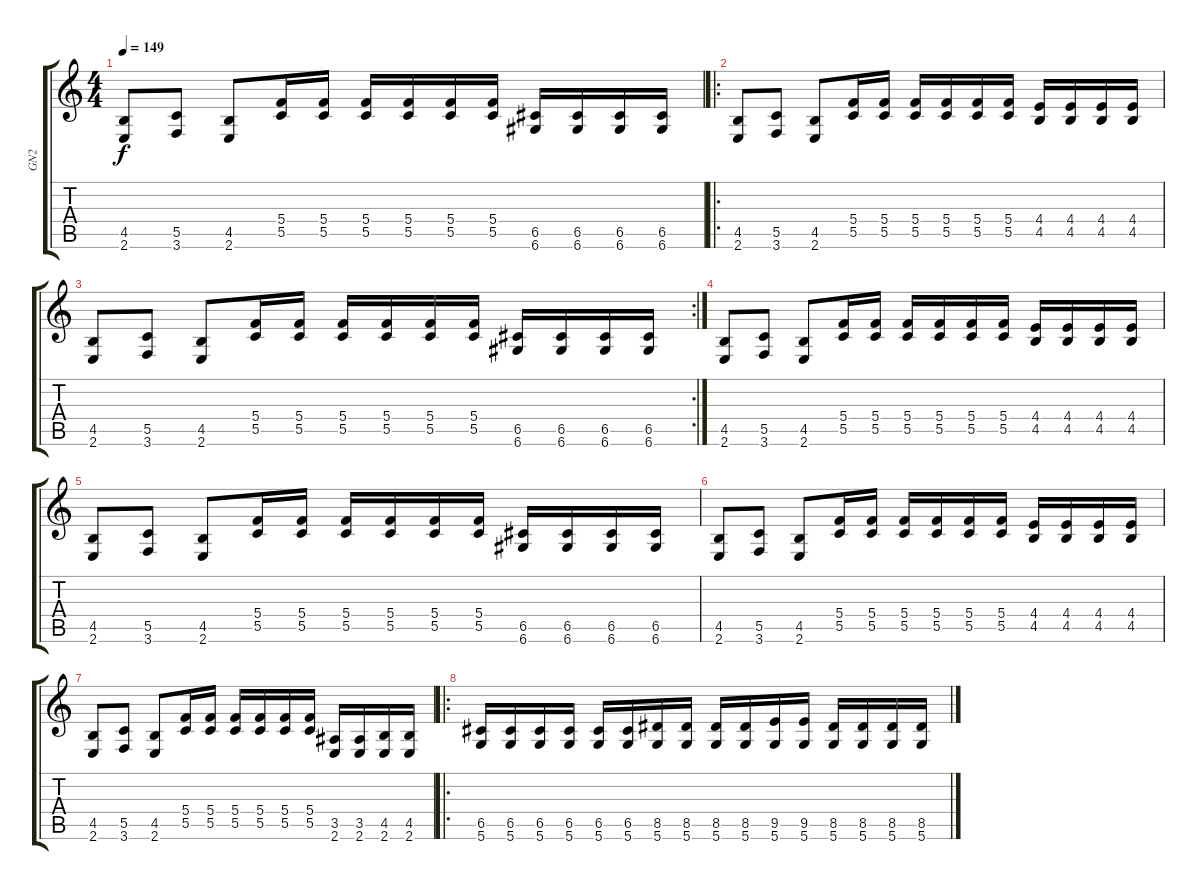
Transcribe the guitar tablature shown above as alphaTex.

\track ("GN2" "GN2") {instrument overdrivenguitar}
\staff {score tabs}
\tuning (D4 A3 F3 C3 G2 D2) {hide}
\ts (4 4)
\tempo 149
\clef g2
\ks c
(4.5 2.6).8{dy f} (5.5 3.6).8 (4.5 2.6).8 (5.4 5.5).16 (5.4 5.5).16 (5.4 5.5).16 (5.4 5.5).16 (5.4 5.5).16 (5.4 5.5).16 (6.5 6.6).16 (6.5 6.6).16 (6.5 6.6).16 (6.5 6.6).16 |
\ro
(4.5 2.6).8 (5.5 3.6).8 (4.5 2.6).8 (5.4 5.5).16 (5.4 5.5).16 (5.4 5.5).16 (5.4 5.5).16 (5.4 5.5).16 (5.4 5.5).16 (4.4 4.5).16 (4.4 4.5).16 (4.4 4.5).16 (4.4 4.5).16 |
\rc 2
(4.5 2.6).8 (5.5 3.6).8 (4.5 2.6).8 (5.4 5.5).16 (5.4 5.5).16 (5.4 5.5).16 (5.4 5.5).16 (5.4 5.5).16 (5.4 5.5).16 (6.5 6.6).16 (6.5 6.6).16 (6.5 6.6).16 (6.5 6.6).16 |
(4.5 2.6).8 (5.5 3.6).8 (4.5 2.6).8 (5.4 5.5).16 (5.4 5.5).16 (5.4 5.5).16 (5.4 5.5).16 (5.4 5.5).16 (5.4 5.5).16 (4.4 4.5).16 (4.4 4.5).16 (4.4 4.5).16 (4.4 4.5).16 |
(4.5 2.6).8 (5.5 3.6).8 (4.5 2.6).8 (5.4 5.5).16 (5.4 5.5).16 (5.4 5.5).16 (5.4 5.5).16 (5.4 5.5).16 (5.4 5.5).16 (6.5 6.6).16 (6.5 6.6).16 (6.5 6.6).16 (6.5 6.6).16 |
(4.5 2.6).8 (5.5 3.6).8 (4.5 2.6).8 (5.4 5.5).16 (5.4 5.5).16 (5.4 5.5).16 (5.4 5.5).16 (5.4 5.5).16 (5.4 5.5).16 (4.4 4.5).16 (4.4 4.5).16 (4.4 4.5).16 (4.4 4.5).16 |
(4.5 2.6).8 (5.5 3.6).8 (4.5 2.6).8 (5.4 5.5).16 (5.4 5.5).16 (5.4 5.5).16 (5.4 5.5).16 (5.4 5.5).16 (5.4 5.5).16 (3.5 2.6).16 (3.5 2.6).16 (4.5 2.6).16 (4.5 2.6).16 |
\ro
(6.5 5.6).16 (6.5 5.6).16 (6.5 5.6).16 (6.5 5.6).16 (6.5 5.6).16 (6.5 5.6).16 (8.5 5.6).16 (8.5 5.6).16 (8.5 5.6).16 (8.5 5.6).16 (9.5 5.6).16 (9.5 5.6).16 (8.5 5.6).16 (8.5 5.6).16 (8.5 5.6).16 (8.5 5.6).16
